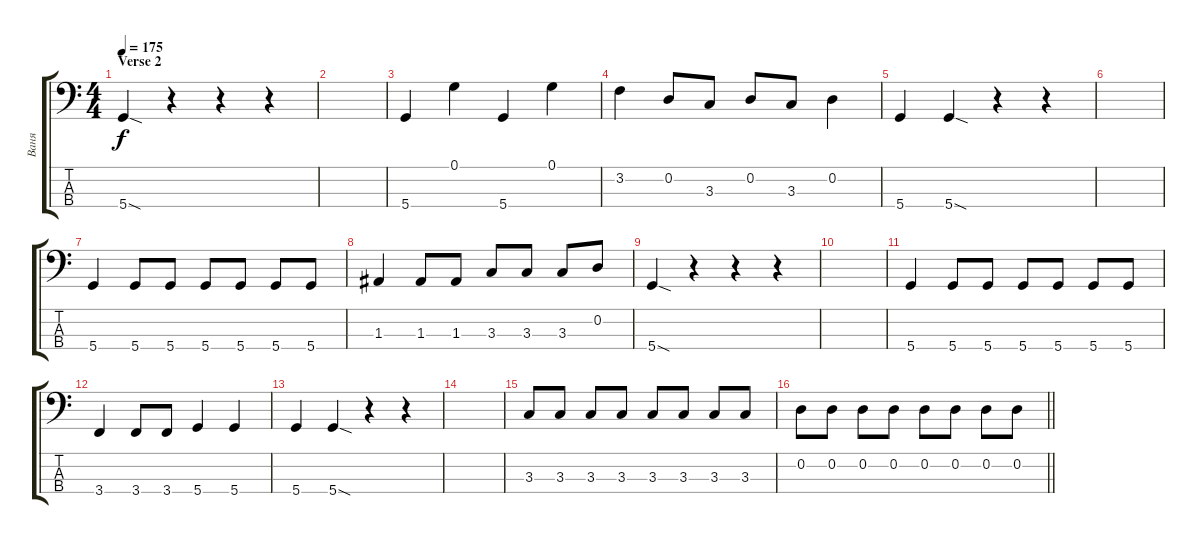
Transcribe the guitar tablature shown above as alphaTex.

\track ("Ваня" "Ваня") {instrument electricbasspick}
\staff {score tabs}
\tuning (G2 D2 A1 D1) {hide}
\ts (4 4)
\section ("" "Verse 2")
\tempo 175
\clef f4
\ks c
5.4{sod}.4{dy f} r.4 r.4 r.4 |
|
\ks aminor
5.4.4 0.1.4 5.4.4 0.1.4 |
3.2.4 0.2.8 3.3.8 0.2.8 3.3.8 0.2.4 |
\ks c
5.4.4 5.4{sod}.4 r.4 r.4 |
|
5.4.4 5.4.8 5.4.8 5.4.8 5.4.8 5.4.8 5.4.8 |
1.3.4 1.3.8 1.3.8 3.3.8 3.3.8 3.3.8 0.2.8 |
5.4{sod}.4 r.4 r.4 r.4 |
|
5.4.4 5.4.8 5.4.8 5.4.8 5.4.8 5.4.8 5.4.8 |
3.4.4 3.4.8 3.4.8 5.4.4 5.4.4 |
5.4.4 5.4{sod}.4 r.4 r.4 |
|
3.3.8 3.3.8 3.3.8 3.3.8 3.3.8 3.3.8 3.3.8 3.3.8 |
\barLineRight lightlight
0.2.8 0.2.8 0.2.8 0.2.8 0.2.8 0.2.8 0.2.8 0.2.8
